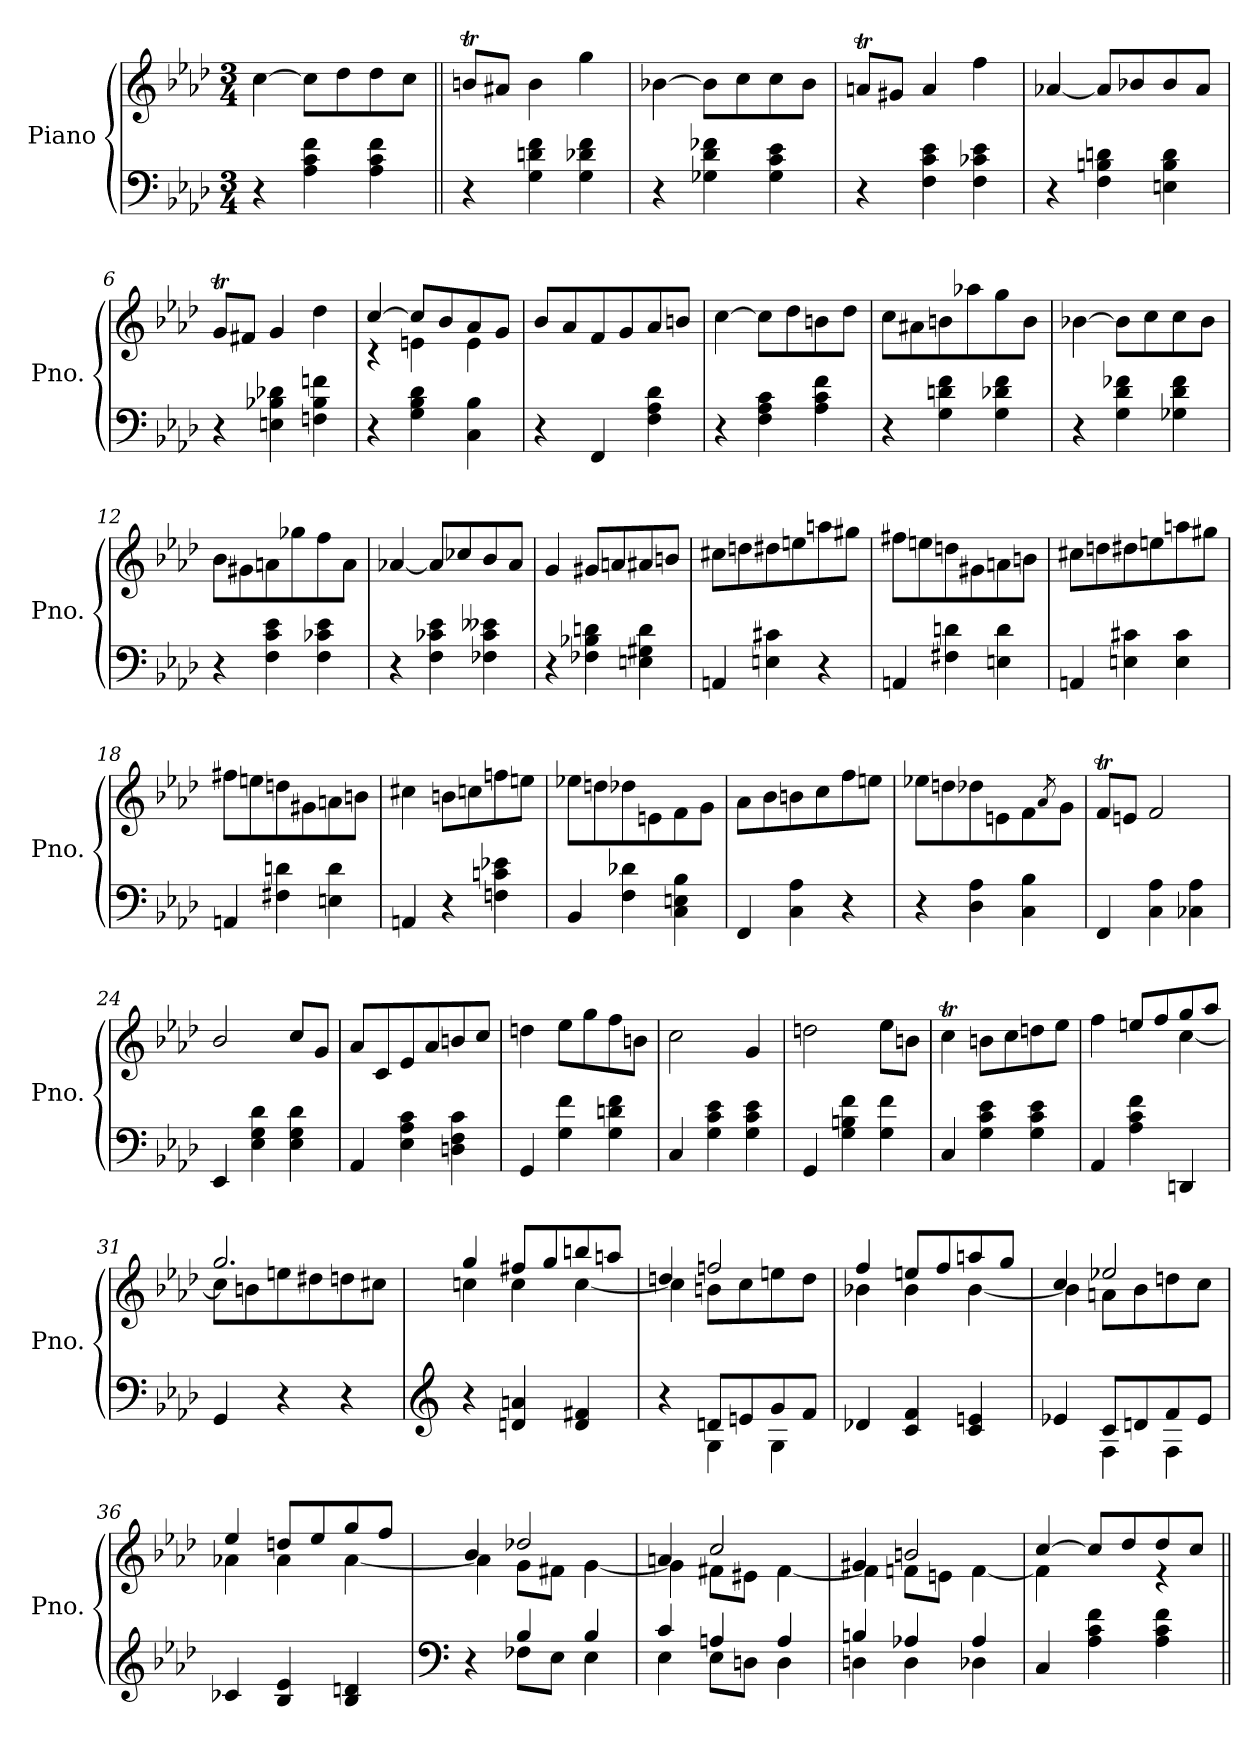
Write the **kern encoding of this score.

**kern	**kern
*part1	*part1
*staff2	*staff1
*I"Piano	*
*I'Pno.	*
*clefF4	*clefG2
*k[b-e-a-d-]	*k[b-e-a-d-]
*M3/4	*M3/4
*MM80	*MM80
=1	=1
4r	[4cc\
4A-\ 4c\ 4f\	8cc\L]
.	8dd-\
4A-\ 4c\ 4f\	8dd-\
.	8cc\J
=2||	=2||
4r	8bnt/L
.	8a#X/J
4G\ 4dn\ 4f\	4b\
4G\ 4d-X\ 4f\	4gg\
=3	=3
4r	[4b-X\
4G-X\ 4d-\ 4f-X\	8b-\L]
.	8cc\
4G-\ 4c\ 4e-\	8cc\
.	8b-\J
=4	=4
4r	8ant/L
.	8g#X/J
4F\ 4c\ 4e-\	4a/
4F\ 4c-X\ 4e-\	4ff\
=5	=5
4r	[4a-X/
4F\ 4Bn\ 4dn\	8a-/L]
.	8b-X/
4En\ 4B\ 4d\	8b-/
.	8a-/J
=6	=6
4r	8gt/L
.	8f#X/J
4En\ 4B-X\ 4d-X\	4g/
4Fn\ 4B-\ 4fn\	4dd-\
!!LO:LB:g=z
=7	=7
*	*^
4r	[4cc/	4r
4G\ 4B-\ 4d-\	8cc/L]	4en\
.	8b-/	.
4C\ 4B-\	8a-/	4e\
.	8g/J	.
*	*v	*v
=8	=8
4r	8b-/L
.	8a-/
4FF/	8f/
.	8g/
4F\ 4A-\ 4d-\	8a-/
.	8bn/J
=9	=9
4r	[4cc\
4F\ 4A-\ 4c\	8cc\L]
.	8dd-\
4A-\ 4c\ 4f\	8bn\
.	8dd-\J
=10	=10
4r	8cc\L
.	8a#X\
4G\ 4dn\ 4f\	8bn\
.	8aa-X\
4G\ 4d-X\ 4f\	8gg\
.	8b\J
=11	=11
4r	[4b-X\
4G\ 4d-\ 4f-X\	8b-\L]
.	8cc\
4G-X\ 4d-\ 4f-\	8cc\
.	8b-\J
=12	=12
4r	8b-\L
.	8g#X\
4F\ 4c\ 4e-\	8an\
.	8gg-X\
4F\ 4c-X\ 4e-\	8ff\
.	8a\J
=13	=13
4r	[4a-X/
4F\ 4c-X\ 4e-\	8a-/L]
.	8cc-X/
4F-X\ 4c-\ 4e--X\	8b-/
.	8a-/J
!!LO:LB:g=z
=14	=14
4r	4g/
4F-X\ 4B-X\ 4dn\	8g#X/L
.	8an/
4En\ 4G#X\ 4d\	8a#X/
.	8bn/J
=15	=15
4AAn/	8cc#X\L
.	8ddn\
4En\ 4c#X\	8dd#X\
.	8een\
4r	8aan\
.	8gg#X\J
=16	=16
4AAn/	8ff#X\L
.	8een\
4F#X\ 4dn\	8ddn\
.	8g#X\
4En\ 4d\	8an\
.	8bn\J
=17	=17
4AAn/	8cc#X\L
.	8ddn\
4En\ 4c#X\	8dd#X\
.	8een\
4E\ 4c#\	8aan\
.	8gg#X\J
=18	=18
4AAn/	8ff#X\L
.	8een\
4F#X\ 4dn\	8ddn\
.	8g#X\
4En\ 4d\	8an\
.	8bn\J
=19	=19
4AAn/	4cc#X\
4r	8bn\L
.	8ccn\
4Fn\ 4cn\ 4e-X\	8ffn\
.	8een\J
!!LO:LB:g=z
=20	=20
4BB-/	8ee-X\L
.	8ddn\
4F\ 4d-X\	8dd-X\
.	8en\
4C\ 4En\ 4B-\	8f\
.	8g\J
=21	=21
4FF/	8a-\L
.	8b-\
4C\ 4A-\	8bn\
.	8cc\
4r	8ff\
.	8een\J
=22	=22
4r	8ee-X\L
.	8ddn\
4D-\ 4A-\	8dd-X\
.	8en\
4C\ 4B-\	8f\
.	8qa-/
.	8g\J
=23	=23
4FF/	8fT/L
.	8en/J
4C\ 4A-\	2f/
4C-X\ 4A-\	.
=24	=24
4EE-/	2b-/
4E-\ 4G\ 4d-\	.
4E-\ 4G\ 4d-\	8cc/L
.	8g/J
=25	=25
4AA-/	8a-/L
.	8c/
4E-\ 4A-\ 4c\	8e-/
.	8a-/
4Dn\ 4F\ 4c\	8bn/
.	8cc/J
=26	=26
4GG/	4ddn\
4G\ 4f\	8ee-\L
.	8gg\
4G\ 4dn\ 4f\	8ff\
.	8bn\J
!!LO:LB:g=z
=27	=27
4C/	2cc\
4G\ 4c\ 4e-\	.
4G\ 4c\ 4e-\	4g/
=28	=28
4GG/	2ddn\
4G\ 4Bn\ 4f\	.
4G\ 4f\	8ee-\L
.	8bn\J
=29	=29
4C/	4cct\
4G\ 4c\ 4e-\	8bn\L
.	8cc\
4G\ 4c\ 4e-\	8ddn\
.	8ee-\J
=30	=30
*	*^
4AA-/	4ryy	4ff\
4A-\ 4c\ 4f\	8een/L	4ryy
.	8ff/	.
4DDn/	8gg/	[4cc\
.	8aa-/J	.
=31	=31	=31
4GG/	2.gg/	8cc\L]
.	.	8bn\
4r	.	8een\
.	.	8dd#X\
4r	.	8ddn\
.	.	8cc#X\J
=32	=32	=32
*clefG2	*	*
4r	4gg/	4ccn\
4dn/ 4an/	8ff#X/L	4cc\
.	8gg/	.
4d/ 4f#X/	8bbn/	[4cc\
.	8aan/J	.
=33	=33	=33
*^	*	*
4r	4ryy	4ddn/	4cc\]
8dn/L	4G\	2ffn/	8bn\L
8en/	.	.	8cc\
8g/	4G\	.	8een\
8f/J	.	.	8dd\J
*v	*v	*	*
!!LO:LB:g=z	!!
=34	=34	=34
4d-X/	4ff/	4b-X\
4c/ 4f/	8een/L	4b-\
.	8ff/	.
4c/ 4en/	8aan/	[4b-\
.	8gg/J	.
=35	=35	=35
*^	*	*
4e-X/	4ryy	4cc/	4b-\]
8c/L	4F\	2ee-X/	8an\L
8dn/	.	.	8b-\
8f/	4F\	.	8ddn\
8e-/J	.	.	8cc\J
*v	*v	*	*
=36	=36	=36
4c-X/	4ee-/	4a-X\
4B-/ 4e-/	8ddn/L	4a-\
.	8ee-/	.
4B-/ 4dn/	8gg/	[4a-\
.	8ff/J	.
=37	=37	=37
*clefF4	*	*
*^	*	*
4r	4ryy	4b-/	4a-\]
4B-/	8F-X\L	2dd-X/	8g\L
.	8E-\J	.	8f#X\J
4B-/	4E-\	.	[4g\
=38	=38	=38	=38
4c/	4E-\	4an/	4g\]
4An/	8E-\L	2cc/	8f#X\L
.	8Dn\J	.	8e#X\J
4A/	4D\	.	[4f#\
=39	=39	=39	=39
4Bn/	4Dn\	4g#X/	4f#\]
4A-X/	4D\	2bn/	8fn\L
.	.	.	8en\J
4A-/	4D-X\	.	[4f\
*v	*v	*	*
=40	=40	=40
4C/	[4cc/	4f\]
4A-\ 4c\ 4f\	8cc/L]	4ryy
.	8dd-/	.
4A-\ 4c\ 4f\	8dd-/	4r
.	8cc/J	.
*	*v	*v
=||	=||
*-	*-
